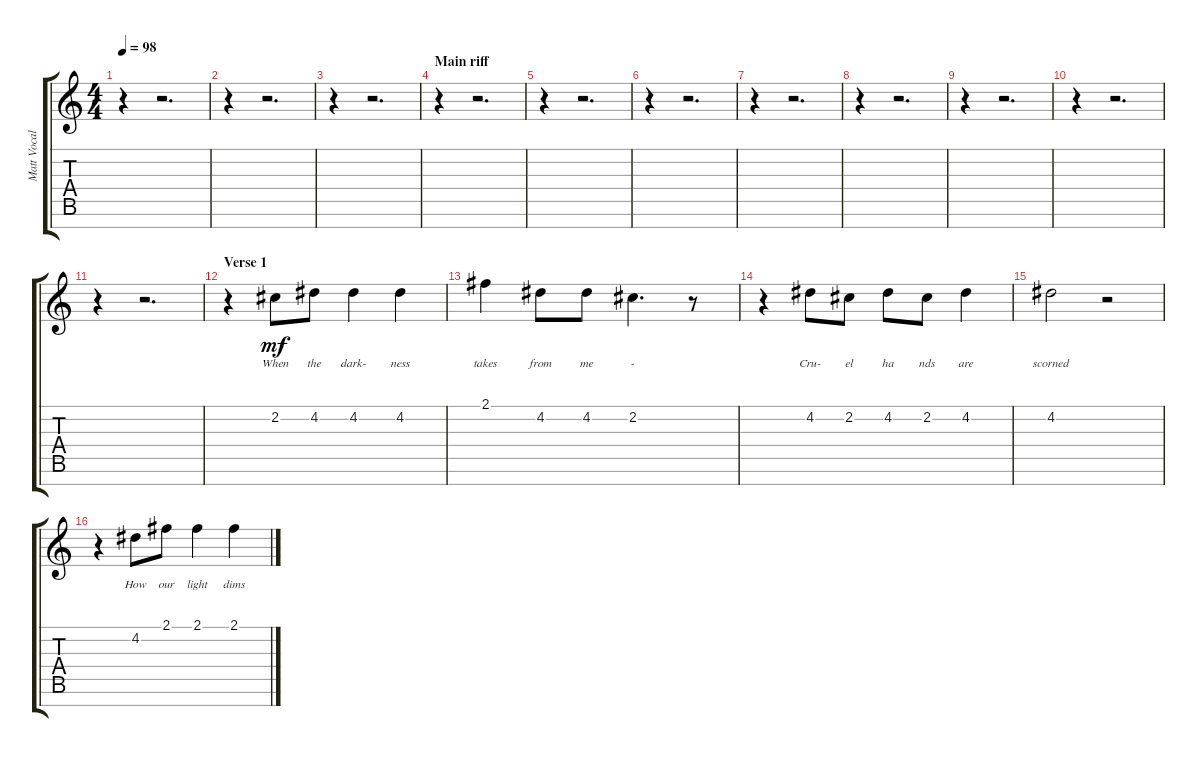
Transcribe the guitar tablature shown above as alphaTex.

\track ("Matt Vocals" "Matt Vocal") {instrument distortionguitar}
\staff {score tabs}
\tuning (E4 B3 G3 D3 A2 E2 B1) {hide}
\ts (4 4)
\tempo 98
\clef g2
\ks c
r.4{dy mf} r.2{d} |
r.4 r.2{d} |
r.4 r.2{d} |
\section ("" "Main riff")
r.4 r.2{d} |
r.4 r.2{d} |
r.4 r.2{d} |
r.4 r.2{d} |
r.4 r.2{d} |
r.4 r.2{d} |
r.4 r.2{d} |
r.4 r.2{d} |
\section ("" "Verse 1")
r.4 2.2.8{lyrics (0 "When") lyrics (1 "") lyrics (2 "") lyrics (3 "") lyrics (4 "")} 4.2.8{lyrics (0 "the") lyrics (1 "") lyrics (2 "") lyrics (3 "") lyrics (4 "")} 4.2.4{lyrics (0 "dark-") lyrics (1 "") lyrics (2 "") lyrics (3 "") lyrics (4 "")} 4.2.4{lyrics (0 "ness") lyrics (1 "") lyrics (2 "") lyrics (3 "") lyrics (4 "")} |
2.1.4{lyrics (0 "takes") lyrics (1 "") lyrics (2 "") lyrics (3 "") lyrics (4 "")} 4.2.8{lyrics (0 "from") lyrics (1 "") lyrics (2 "") lyrics (3 "") lyrics (4 "")} 4.2.8{lyrics (0 "me") lyrics (1 "") lyrics (2 "") lyrics (3 "") lyrics (4 "")} 2.2.4{d lyrics (0 "-") lyrics (1 "") lyrics (2 "") lyrics (3 "") lyrics (4 "")} r.8 |
r.4 4.2.8{lyrics (0 "Cru-") lyrics (1 "") lyrics (2 "") lyrics (3 "") lyrics (4 "")} 2.2.8{lyrics (0 "el") lyrics (1 "") lyrics (2 "") lyrics (3 "") lyrics (4 "")} 4.2.8{lyrics (0 "ha") lyrics (1 "") lyrics (2 "") lyrics (3 "") lyrics (4 "")} 2.2.8{lyrics (0 "nds") lyrics (1 "") lyrics (2 "") lyrics (3 "") lyrics (4 "")} 4.2.4{lyrics (0 "are") lyrics (1 "") lyrics (2 "") lyrics (3 "") lyrics (4 "")} |
4.2.2{lyrics (0 "scorned") lyrics (1 "") lyrics (2 "") lyrics (3 "") lyrics (4 "")} r.2 |
r.4 4.2.8{lyrics (0 "How") lyrics (1 "") lyrics (2 "") lyrics (3 "") lyrics (4 "")} 2.1.8{lyrics (0 "our") lyrics (1 "") lyrics (2 "") lyrics (3 "") lyrics (4 "")} 2.1.4{lyrics (0 "light") lyrics (1 "") lyrics (2 "") lyrics (3 "") lyrics (4 "")} 2.1.4{lyrics (0 "dims") lyrics (1 "") lyrics (2 "") lyrics (3 "") lyrics (4 "")}
